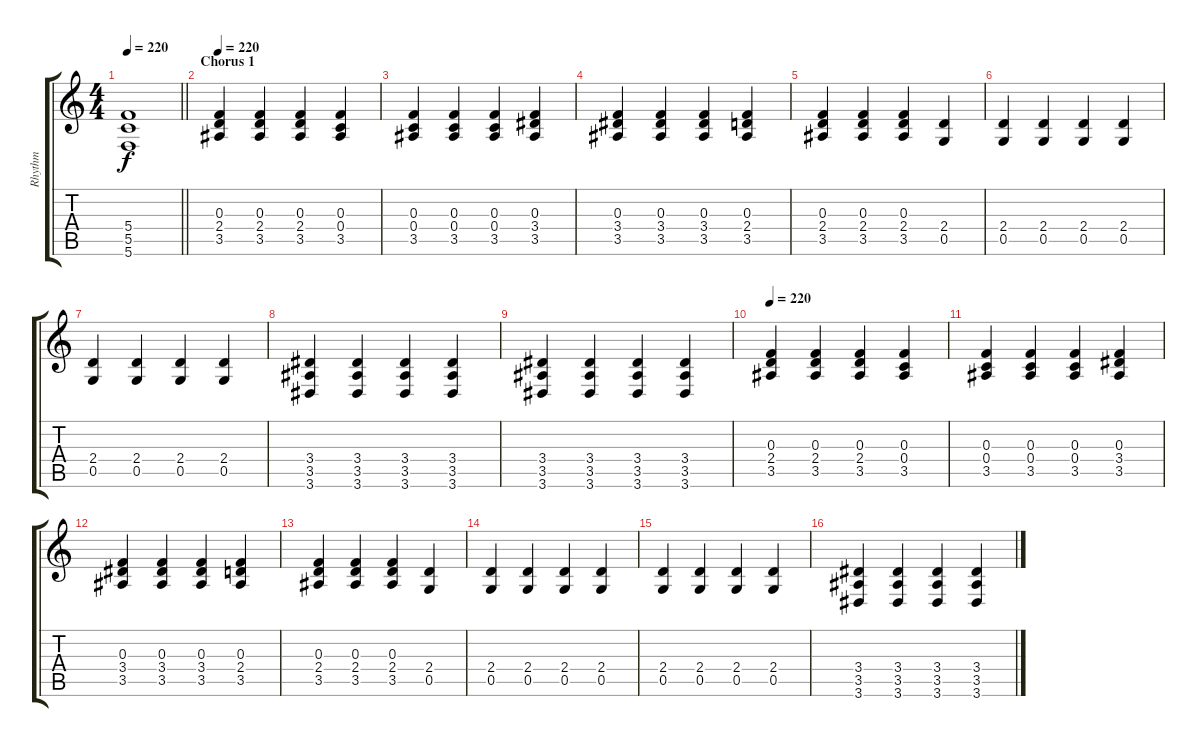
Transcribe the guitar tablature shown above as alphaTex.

\track ("Rhythm" "Rhythm") {instrument distortionguitar}
\staff {score tabs}
\tuning (D4 A3 F3 C3 G2 C2) {hide}
\ts (4 4)
\tempo 220
\clef g2
\barLineRight lightlight
\ks c
(5.4{t} 5.5{t} 5.6{t}).1{dy f} |
\section ("" "Chorus 1")
\tempo 220
(0.3 2.4 3.5).4 (0.3 2.4 3.5).4 (0.3 2.4 3.5).4 (0.3 0.4 3.5).4 |
(0.3 0.4 3.5).4 (0.3 0.4 3.5).4 (0.3 0.4 3.5).4 (0.3 3.4 3.5).4 |
(0.3 3.4 3.5).4 (0.3 3.4 3.5).4 (0.3 3.4 3.5).4 (0.3 2.4 3.5).4 |
(0.3 2.4 3.5).4 (0.3 2.4 3.5).4 (0.3 2.4 3.5).4 (2.4 0.5).4 |
(2.4 0.5).4 (2.4 0.5).4 (2.4 0.5).4 (2.4 0.5).4 |
(2.4 0.5).4 (2.4 0.5).4 (2.4 0.5).4 (2.4 0.5).4 |
(3.4 3.5 3.6).4 (3.4 3.5 3.6).4 (3.4 3.5 3.6).4 (3.4 3.5 3.6).4 |
(3.4 3.5 3.6).4 (3.4 3.5 3.6).4 (3.4 3.5 3.6).4 (3.4 3.5 3.6).4 |
\tempo 220
(0.3 2.4 3.5).4 (0.3 2.4 3.5).4 (0.3 2.4 3.5).4 (0.3 0.4 3.5).4 |
(0.3 0.4 3.5).4 (0.3 0.4 3.5).4 (0.3 0.4 3.5).4 (0.3 3.4 3.5).4 |
(0.3 3.4 3.5).4 (0.3 3.4 3.5).4 (0.3 3.4 3.5).4 (0.3 2.4 3.5).4 |
(0.3 2.4 3.5).4 (0.3 2.4 3.5).4 (0.3 2.4 3.5).4 (2.4 0.5).4 |
(2.4 0.5).4 (2.4 0.5).4 (2.4 0.5).4 (2.4 0.5).4 |
(2.4 0.5).4 (2.4 0.5).4 (2.4 0.5).4 (2.4 0.5).4 |
(3.4 3.5 3.6).4 (3.4 3.5 3.6).4 (3.4 3.5 3.6).4 (3.4 3.5 3.6).4
